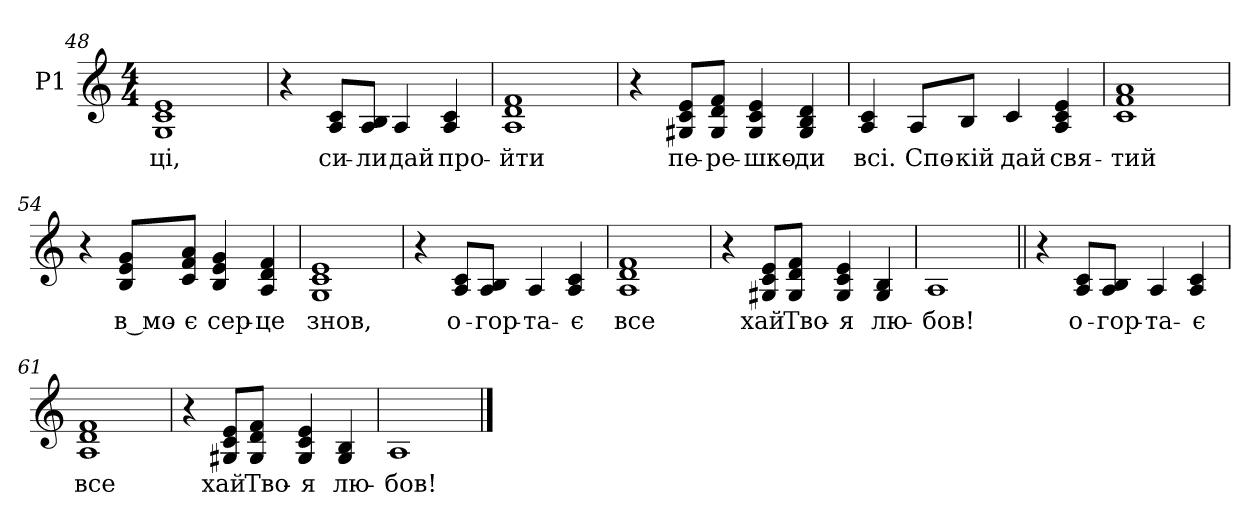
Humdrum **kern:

**kern	**text
*part1	*part1
*staff1	*staff1
*I"P1	*
*clefG2	*
*k[]	*
*a:	*
*M4/4	*
=48	=48
!	!LO:LY:b:color=#000000
1Gi 1ci 1ei	-ці,
=49	=49
4r	.
!	!LO:LY:b:color=#000000
8Ai/ 8ciL	си-
!	!LO:LY:b:color=#000000
8Ai/ 8BiJ	-ли
!	!LO:LY:b:color=#000000
4Ai/	дай
!	!LO:LY:b:color=#000000
4Ai/ 4ci	про-
=50	=50
!	!LO:LY:b:color=#000000
1Ai 1di 1fi	-йти
!!LO:LB:g=z
=51	=51
4r	.
!	!LO:LY:b:color=#000000
8G#Xi/ 8ci 8eiL	пе-
!	!LO:LY:b:color=#000000
8G#i/ 8di 8fiJ	-ре-
!	!LO:LY:b:color=#000000
4G#i/ 4ci 4ei	-шко-
!	!LO:LY:b:color=#000000
4G#i/ 4Bi 4di	-ди
=52	=52
!	!LO:LY:b:color=#000000
4Ai/ 4ci	всі.
!	!LO:LY:b:color=#000000
8Ai/L	Спо-
!	!LO:LY:b:color=#000000
8Bi/J	-кій
!	!LO:LY:b:color=#000000
4ci/	дай
!	!LO:LY:b:color=#000000
4Ai/ 4ci 4ei	свя-
=53	=53
!	!LO:LY:b:color=#000000
1ci 1fi 1ai	-тий
=54	=54
4r	.
!	!LO:LY:b:color=#000000
8Bi/ 8ei 8giL	в_мо-
!	!LO:LY:b:color=#000000
8ci/ 8fi 8aiJ	-є
!	!LO:LY:b:color=#000000
4Bi/ 4ei 4gi	сер-
!	!LO:LY:b:color=#000000
4Ai/ 4di 4fi	-це
=55	=55
!	!LO:LY:b:color=#000000
1Gi 1ci 1ei	знов,
!!LO:LB:g=z
=56	=56
4r	.
!	!LO:LY:b:color=#000000
8Ai/ 8ciL	о-
!	!LO:LY:b:color=#000000
8Ai/ 8BiJ	-гор-
!	!LO:LY:b:color=#000000
4Ai/	-та-
!	!LO:LY:b:color=#000000
4Ai/ 4ci	-є
=57	=57
!	!LO:LY:b:color=#000000
1Ai 1di 1fi	все
=58	=58
4r	.
!	!LO:LY:b:color=#000000
8G#Xi/ 8ci 8eiL	хай
!	!LO:LY:b:color=#000000
8G#i/ 8di 8fiJ	Тво-
!	!LO:LY:b:color=#000000
4G#i/ 4ci 4ei	-я
!	!LO:LY:b:color=#000000
4G#i/ 4Bi	лю-
=59	=59
!	!LO:LY:b:color=#000000
1Ai	-бов!
!!LO:LB:g=z
=60||	=60||
4r	.
!	!LO:LY:b:color=#000000
8Ai/ 8ciL	о-
!	!LO:LY:b:color=#000000
8Ai/ 8BiJ	-гор-
!	!LO:LY:b:color=#000000
4Ai/	-та-
!	!LO:LY:b:color=#000000
4Ai/ 4ci	-є
=61	=61
!	!LO:LY:b:color=#000000
1Ai 1di 1fi	все
=62	=62
4r	.
!	!LO:LY:b:color=#000000
8G#Xi/ 8ci 8eiL	хай
!	!LO:LY:b:color=#000000
8G#i/ 8di 8fiJ	Тво-
!	!LO:LY:b:color=#000000
4G#i/ 4ci 4ei	-я
!	!LO:LY:b:color=#000000
4G#i/ 4Bi	лю-
=63	=63
!	!LO:LY:b:color=#000000
1Ai	-бов!
==	==
*-	*-
